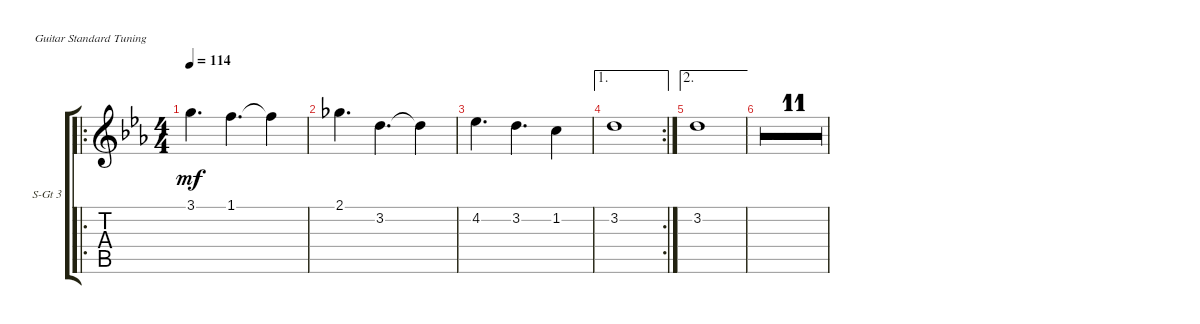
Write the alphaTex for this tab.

\defaultSystemsLayout 4
\bracketExtendMode groupsimilarinstruments
\firstSystemTrackNameOrientation horizontal
\otherSystemsTrackNameOrientation horizontal
\track ("Steel Guitar" "S-Gt 3") {multiBarRest instrument acousticguitarsteel}
\staff {score tabs}
\tuning (E4 B3 G3 D3 A2 E2)
\ro
\ts (4 4)
\tempo 114
\clef g2
\ks cminor
3.1.4{d dy mf} 1.1.4{d} 1.1{t}.4 |
2.1.4{d} 3.2.4{d} 3.2{t}.4 |
4.2.4{d} 3.2.4{d} 1.2.4 |
\ae 1
\rc 2
3.2.1 |
\ae 2
3.2.1 |
r.1 |
r.1 |
r.1 |
r.1 |
r.1 |
r.1 |
r.1 |
r.1 |
r.1 |
r.1 |
r.1
